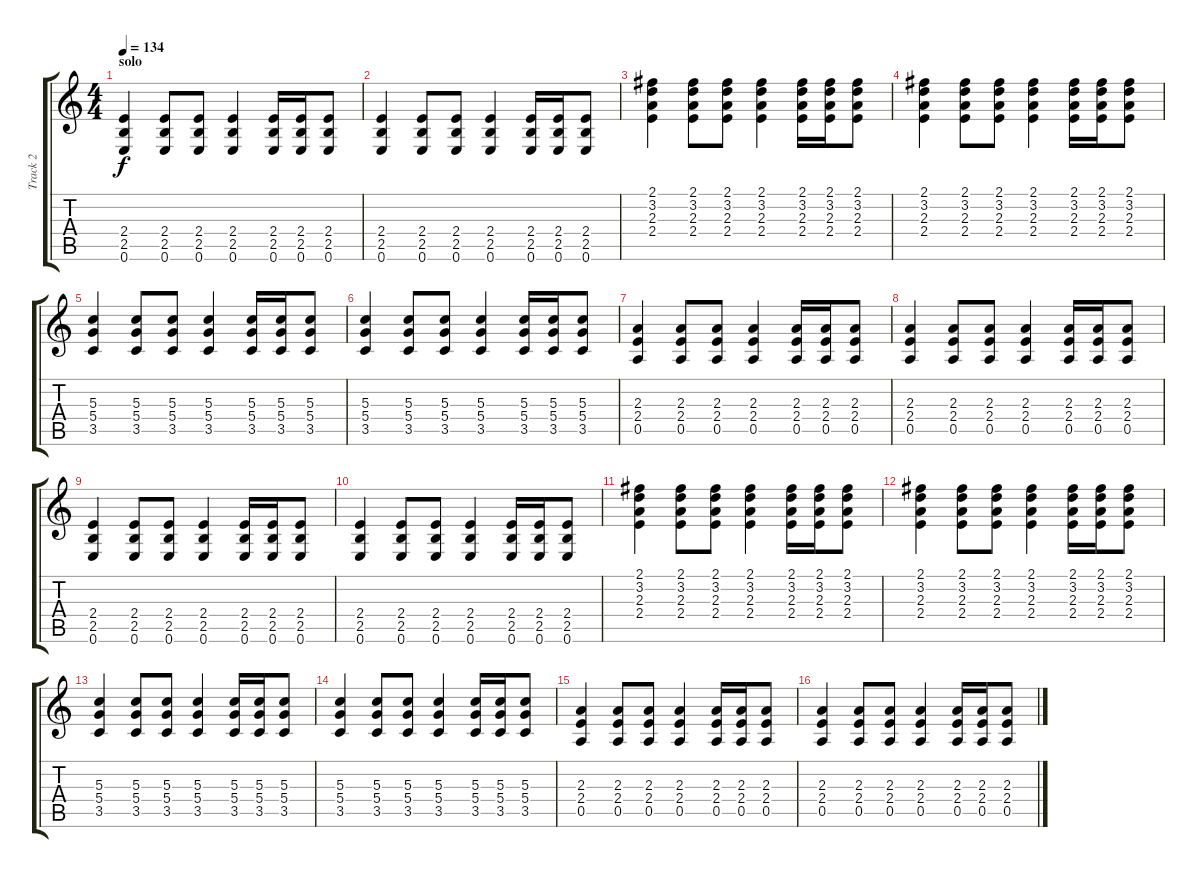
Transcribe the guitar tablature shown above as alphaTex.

\track ("Track 2" "Track 2") {instrument acousticguitarsteel}
\staff {score tabs}
\tuning (E4 B3 G3 D3 A2 E2) {hide}
\ts (4 4)
\section ("" "solo")
\tempo 134
\clef g2
\ks c
(2.4 2.5 0.6).4{dy f volume 12 instrument overdrivenguitar} (2.4 2.5 0.6).8 (2.4 2.5 0.6).8 (2.4 2.5 0.6).4 (2.4 2.5 0.6).16 (2.4 2.5 0.6).16 (2.4 2.5 0.6).8 |
(2.4 2.5 0.6).4 (2.4 2.5 0.6).8 (2.4 2.5 0.6).8 (2.4 2.5 0.6).4 (2.4 2.5 0.6).16 (2.4 2.5 0.6).16 (2.4 2.5 0.6).8 |
(2.1 3.2 2.3 2.4).4 (2.1 3.2 2.3 2.4).8 (2.1 3.2 2.3 2.4).8 (2.1 3.2 2.3 2.4).4 (2.1 3.2 2.3 2.4).16 (2.1 3.2 2.3 2.4).16 (2.1 3.2 2.3 2.4).8 |
(2.1 3.2 2.3 2.4).4 (2.1 3.2 2.3 2.4).8 (2.1 3.2 2.3 2.4).8 (2.1 3.2 2.3 2.4).4 (2.1 3.2 2.3 2.4).16 (2.1 3.2 2.3 2.4).16 (2.1 3.2 2.3 2.4).8 |
(5.3 5.4 3.5).4 (5.3 5.4 3.5).8 (5.3 5.4 3.5).8 (5.3 5.4 3.5).4 (5.3 5.4 3.5).16 (5.3 5.4 3.5).16 (5.3 5.4 3.5).8 |
(5.3 5.4 3.5).4 (5.3 5.4 3.5).8 (5.3 5.4 3.5).8 (5.3 5.4 3.5).4 (5.3 5.4 3.5).16 (5.3 5.4 3.5).16 (5.3 5.4 3.5).8 |
(2.3 2.4 0.5).4 (2.3 2.4 0.5).8 (2.3 2.4 0.5).8 (2.3 2.4 0.5).4 (2.3 2.4 0.5).16 (2.3 2.4 0.5).16 (2.3 2.4 0.5).8 |
(2.3 2.4 0.5).4 (2.3 2.4 0.5).8 (2.3 2.4 0.5).8 (2.3 2.4 0.5).4 (2.3 2.4 0.5).16 (2.3 2.4 0.5).16 (2.3 2.4 0.5).8 |
(2.4 2.5 0.6).4 (2.4 2.5 0.6).8 (2.4 2.5 0.6).8 (2.4 2.5 0.6).4 (2.4 2.5 0.6).16 (2.4 2.5 0.6).16 (2.4 2.5 0.6).8 |
(2.4 2.5 0.6).4 (2.4 2.5 0.6).8 (2.4 2.5 0.6).8 (2.4 2.5 0.6).4 (2.4 2.5 0.6).16 (2.4 2.5 0.6).16 (2.4 2.5 0.6).8 |
(2.1 3.2 2.3 2.4).4 (2.1 3.2 2.3 2.4).8 (2.1 3.2 2.3 2.4).8 (2.1 3.2 2.3 2.4).4 (2.1 3.2 2.3 2.4).16 (2.1 3.2 2.3 2.4).16 (2.1 3.2 2.3 2.4).8 |
(2.1 3.2 2.3 2.4).4 (2.1 3.2 2.3 2.4).8 (2.1 3.2 2.3 2.4).8 (2.1 3.2 2.3 2.4).4 (2.1 3.2 2.3 2.4).16 (2.1 3.2 2.3 2.4).16 (2.1 3.2 2.3 2.4).8 |
(5.3 5.4 3.5).4 (5.3 5.4 3.5).8 (5.3 5.4 3.5).8 (5.3 5.4 3.5).4 (5.3 5.4 3.5).16 (5.3 5.4 3.5).16 (5.3 5.4 3.5).8 |
(5.3 5.4 3.5).4 (5.3 5.4 3.5).8 (5.3 5.4 3.5).8 (5.3 5.4 3.5).4 (5.3 5.4 3.5).16 (5.3 5.4 3.5).16 (5.3 5.4 3.5).8 |
(2.3 2.4 0.5).4 (2.3 2.4 0.5).8 (2.3 2.4 0.5).8 (2.3 2.4 0.5).4 (2.3 2.4 0.5).16 (2.3 2.4 0.5).16 (2.3 2.4 0.5).8 |
(2.3 2.4 0.5).4 (2.3 2.4 0.5).8 (2.3 2.4 0.5).8 (2.3 2.4 0.5).4 (2.3 2.4 0.5).16 (2.3 2.4 0.5).16 (2.3 2.4 0.5).8
